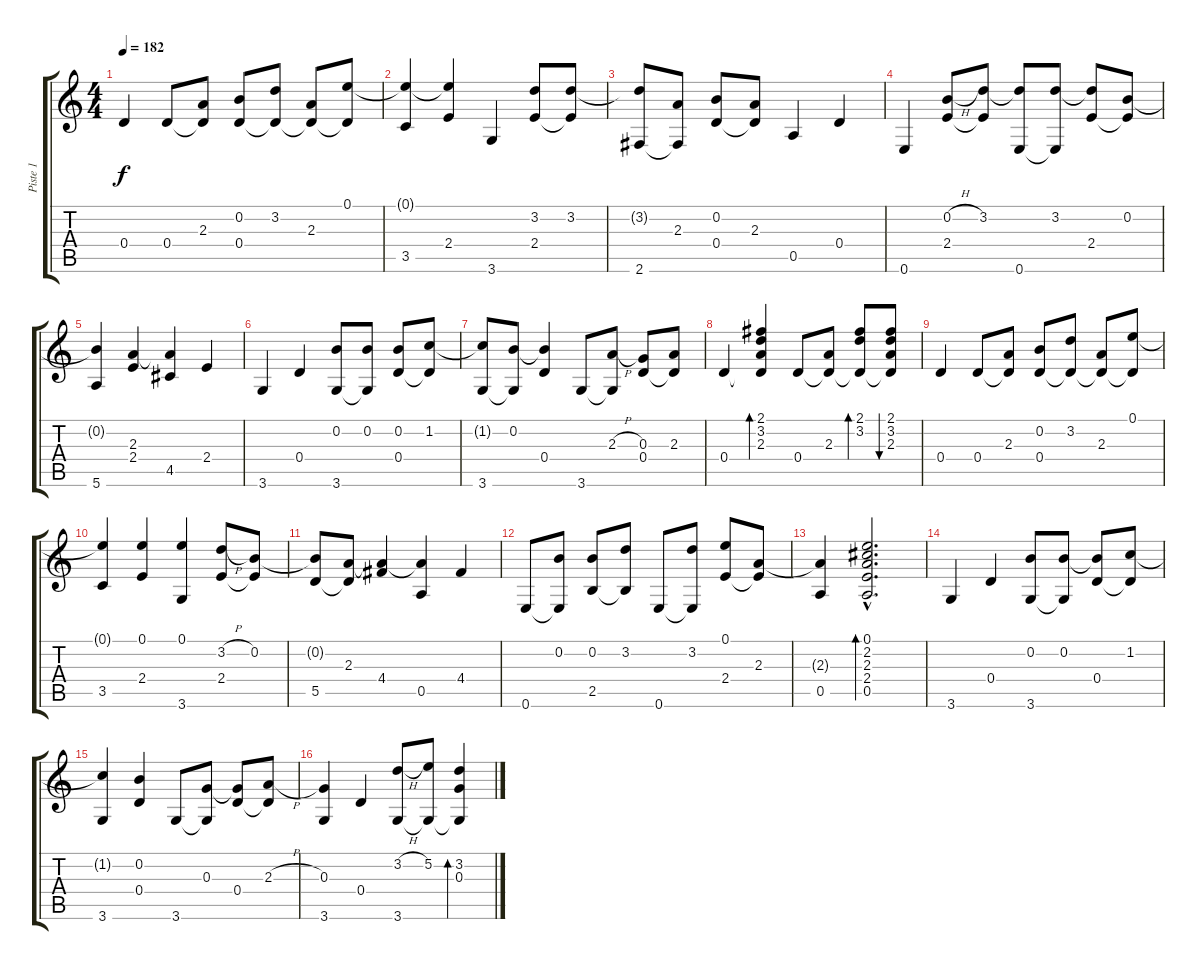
\track ("Piste 1" "Piste 1") {instrument acousticguitarsteel}
\staff {score tabs}
\tuning (E4 B3 G3 D3 A2 E2) {hide}
\ts (4 4)
\tempo 182
\clef g2
\ks c
0.4.4{dy f} 0.4.8 (2.3 0.4{t}).8 (0.2 0.4).8 (3.2 0.4{t}).8 (2.3 0.4{t}).8 (0.1 0.4{t}).8 |
(0.1{t} 3.5).4 (0.1{t} 2.4).4 3.6.4 (3.2 2.4).8 (3.2 2.4{t}).8 |
(3.2{t} 2.6).8 (2.3 2.6{t}).8 (0.2 0.4).8 (2.3 0.4{t}).8 0.5.4 0.4.4 |
0.6.4 (0.2{h} 2.4).8 (3.2 2.4{t}).8 (3.2{t} 0.6).8 (3.2 0.6{t}).8 (3.2{t} 2.4).8 (0.2 2.4{t}).8 |
(0.2{t} 5.6).4 (2.3 2.4).4 (2.3{t} 4.5).4 2.4.4 |
3.6.4 0.4.4 (0.2 3.6).8 (0.2 3.6{t}).8 (0.2 0.4).8 (1.2 0.4{t}).8 |
(1.2{t} 3.6).8 (0.2 3.6{t}).8 (0.2{t} 0.4).4 3.6.8 (2.3{h} 3.6{t}).8 (0.3 0.4).8 (2.3 0.4{t}).8 |
0.4.4 (2.1 3.2 2.3 0.4{t}).4{bd 240} 0.4.8 (2.3 0.4{t}).8 (2.1 3.2 0.4{t}).8{bd 240} (2.1 3.2 2.3 0.4{t}).8{bu 240} |
0.4.4 0.4.8 (2.3 0.4{t}).8 (0.2 0.4).8 (3.2 0.4{t}).8 (2.3 0.4{t}).8 (0.1 0.4{t}).8 |
(0.1{t} 3.5).4 (0.1 2.4).4 (0.1 3.6).4 (3.2{h} 2.4).8 (0.2 2.4{t}).8 |
(0.2{t} 5.5).8 (2.3 5.5{t}).8 (2.3{t} 4.4).4 (2.3{t} 0.5).4 4.4.4 |
0.6.8 (0.2 0.6{t}).8 (0.2 2.5).8 (3.2 2.5{t}).8 0.6.8 (3.2 0.6{t}).8 (0.1 2.4).8 (2.3 2.4{t}).8 |
(2.3{t} 0.5).4 (0.1{hac} 2.2{hac} 2.3{hac} 2.4{hac} 0.5{hac}).2{d bd 240} |
3.6.4 0.4.4 (0.2 3.6).8 (0.2 3.6{t}).8 (0.2{t} 0.4).8 (1.2 0.4{t}).8 |
(1.2{t} 3.6).4 (0.2 0.4).4 3.6.8 (0.3 3.6{t}).8 (0.3{t} 0.4).8 (2.3{h} 0.4{t}).8 |
(0.3 3.6).4 0.4.4 (3.2{h} 3.6).8 (5.2 3.6{t}).8 (3.2 0.3 3.6{t}).4{bd 240}
